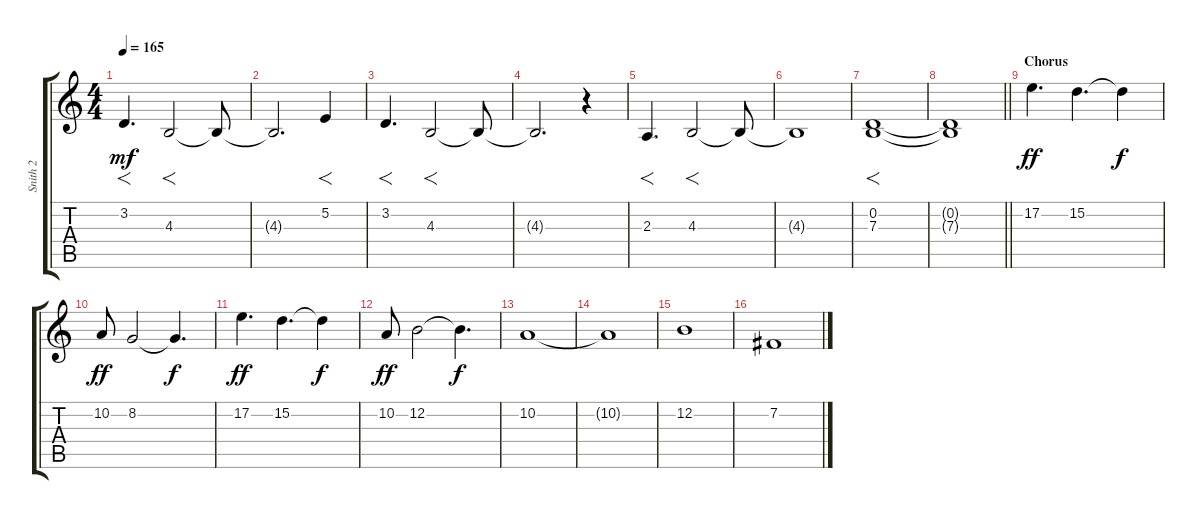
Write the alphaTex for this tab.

\track ("Snith 2" "Snith 2") {instrument pad4choir}
\staff {score tabs}
\tuning (E4 B3 G3 D3 A2 E2) {hide}
\ts (4 4)
\tempo 165
\clef g2
\ks c
3.2.4{f d dy mf} 4.3.2{f} 4.3{t}.8 |
4.3{t}.2{d} 5.2.4{f} |
3.2.4{f d} 4.3.2{f} 4.3{t}.8 |
4.3{t}.2{d} r.4 |
2.3.4{f d} 4.3.2{f} 4.3{t}.8 |
4.3{t}.1 |
(0.2 7.3).1{f} |
\barLineRight lightlight
(0.2{t} 7.3{t}).1 |
\section ("" "Chorus")
17.2.4{d dy ff} 15.2.4{d} 15.2{t}.4{dy f} |
10.2.8{dy ff} 8.2.2 8.2{t}.4{d dy f} |
17.2.4{d dy ff} 15.2.4{d} 15.2{t}.4{dy f} |
10.2.8{dy ff} 12.2.2 12.2{t}.4{d dy f} |
10.2.1 |
10.2{t}.1 |
12.2.1 |
7.2.1
